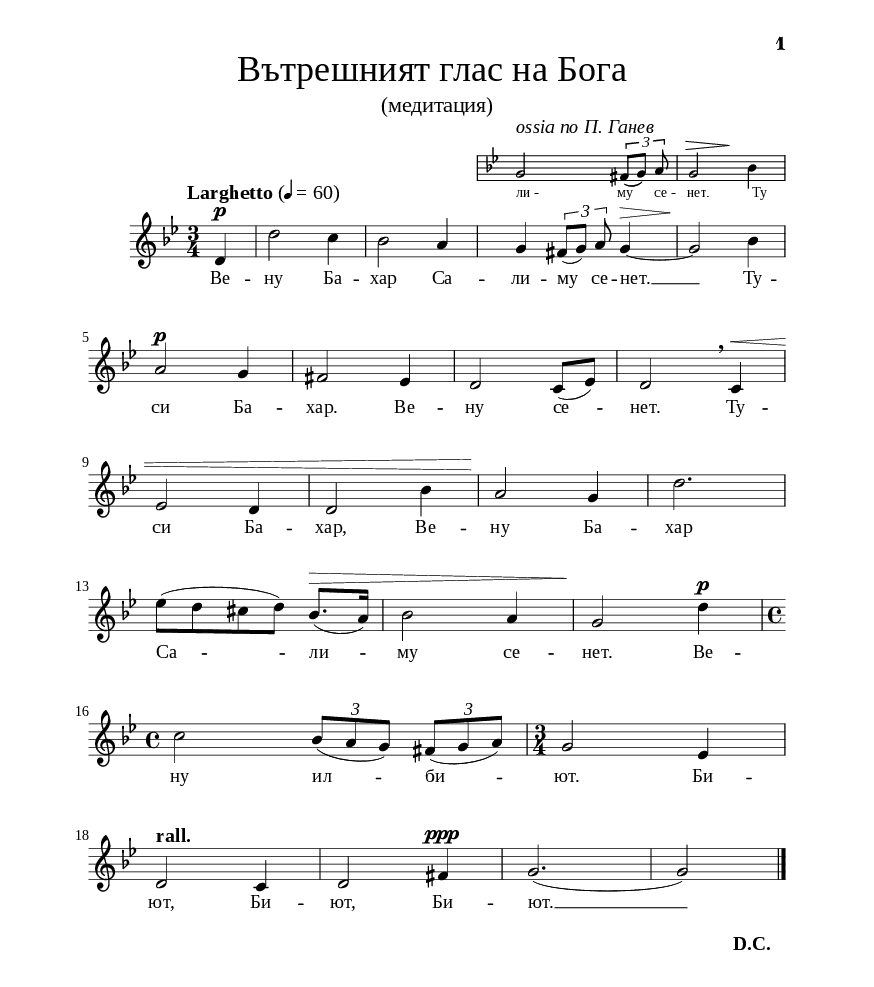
\version "2.24.4"

% include paper part and global functions
\include "include/globals.ily"

\bookpart {
  \label #'ref200
  \tocItem \markup "Вътрешният глас на Бога"
  \include "include/bookpart-paper.ily"
  \score {
    \include "include/score-layout.ily"

    \new Staff = main \relative c' {
      \clef treble
      \key g \minor
      \time 3/4
      \tempoFunc "Larghetto" 4 "60"
      \autoBeamOff

      \partial 4
      d4^\p | % 2
      d'2 c4 | % 3
      bes2 a4 | % 4
      <<
        {
          g4 \times 2/3 {
            fis8 ( [g8] ) a8
          }
          g4^\> ~ | % 5
          g2 \! bes4 \break | % 6
        }
        \new Staff \with {
          \override VerticalAxisGroup.default-staff-staff-spacing =
          #'((basic-distance . 5.5)
             (padding . 1))
          \remove "Time_signature_engraver"
          alignAboveContext = #"main"
          fontSize = #-1.5
          \override StaffSymbol.staff-space = #(magstep -2)
          \override StaffSymbol.thickness = #(magstep -2)
          firstClef = ##f
        }
        {
          \key g \minor
          g2_\markup {  "ли -                      му      се -   нет.            Ту" }  ^\markup { \large \italic "ossia по П. Ганев"}     \times 2/3 {
            fis8 ( [g8] )
            \once \override Hairpin.to-barline = ##f
            \once \override Hairpin.shorten-pair = #'(4 . -4)
            a8^\>
          } |
          g2\! bes4 \break |
        }
      >>
      a2^\p g4 | % 7
      fis2 es4 | % 8
      d2 c8 ( [es8] ) | % 9
      d2 \breathe  c4^\< \break
      es2 d4 | % 11
      d2 bes'4 | % 12
      a2 \!  g4 | % 13
      d'2. \break | % 14
      es8 ( [d8 cis8 d8] )  bes8.^\>  ( [a16] ) | % 15
      bes2 a4 | % 16
      g2 \! d'4^\p \break | % 17
      \time 4/4  c2
      \times 2/3  {
        bes8 [( a8 g8 )]
      }
      \times 2/3  {
        fis8 ( [g8 a8] )
      }
      | % 18
      \time 3/4  g2 es4 \break | % 19
      \tempo "rall." d2 c4 |
      d2 fis4^\ppp | % 21
      g2. ( | % 22
      g2 )\bar "|."
    }

    \addlyrics {
      Ве -- ну Ба
      -- хар Са -- ли -- му  се -- нет. __ Ту -- си Ба --
      хар. Ве -- ну се -- нет. Ту -- си Ба -- хар, Ве
      -- ну Ба -- хар Са -- ли -- му се -- нет. Ве --
      ну ил -- би -- ют. Би -- ют, Би -- ют, Би -- ют. __}

      \header {
        title = \titleFunc #'ref_desc_6 "Вътрешният глас на Бога " "Vătrešnijat glas na Boga"
        subtitle = \markup \normal-text \huge "(медитация)"

      }


      \midi{}

    } % score

    \markup \dc-one "D.C."


  } % bookpart

  % Più mosso
  %
